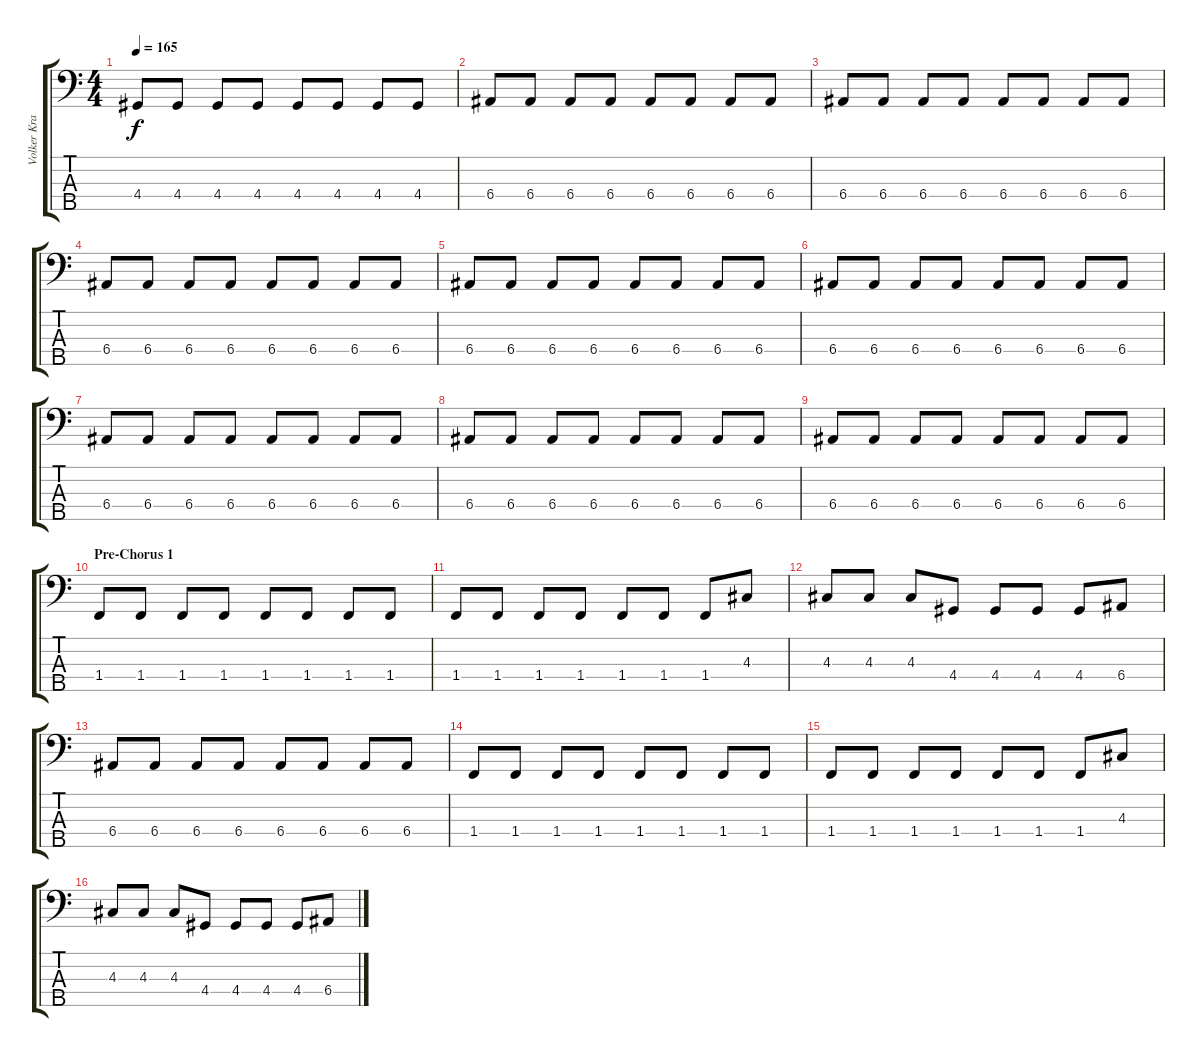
\track ("Volker Krawczak - Basso" "Volker Kra") {instrument electricbassfinger}
\staff {score tabs}
\tuning (G2 D2 A1 E1 B0) {hide}
\ts (4 4)
\tempo 165
\clef f4
\ks c
4.4.8{dy f} 4.4.8 4.4.8 4.4.8 4.4.8 4.4.8 4.4.8 4.4.8 |
6.4.8 6.4.8 6.4.8 6.4.8 6.4.8 6.4.8 6.4.8 6.4.8 |
6.4.8 6.4.8 6.4.8 6.4.8 6.4.8 6.4.8 6.4.8 6.4.8 |
6.4.8 6.4.8 6.4.8 6.4.8 6.4.8 6.4.8 6.4.8 6.4.8 |
6.4.8 6.4.8 6.4.8 6.4.8 6.4.8 6.4.8 6.4.8 6.4.8 |
6.4.8 6.4.8 6.4.8 6.4.8 6.4.8 6.4.8 6.4.8 6.4.8 |
6.4.8 6.4.8 6.4.8 6.4.8 6.4.8 6.4.8 6.4.8 6.4.8 |
6.4.8 6.4.8 6.4.8 6.4.8 6.4.8 6.4.8 6.4.8 6.4.8 |
6.4.8 6.4.8 6.4.8 6.4.8 6.4.8 6.4.8 6.4.8 6.4.8 |
\section ("" "Pre-Chorus 1")
1.4.8 1.4.8 1.4.8 1.4.8 1.4.8 1.4.8 1.4.8 1.4.8 |
1.4.8 1.4.8 1.4.8 1.4.8 1.4.8 1.4.8 1.4.8 4.3.8 |
4.3.8 4.3.8 4.3.8 4.4.8 4.4.8 4.4.8 4.4.8 6.4.8 |
6.4.8 6.4.8 6.4.8 6.4.8 6.4.8 6.4.8 6.4.8 6.4.8 |
1.4.8 1.4.8 1.4.8 1.4.8 1.4.8 1.4.8 1.4.8 1.4.8 |
1.4.8 1.4.8 1.4.8 1.4.8 1.4.8 1.4.8 1.4.8 4.3.8 |
4.3.8 4.3.8 4.3.8 4.4.8 4.4.8 4.4.8 4.4.8 6.4.8
